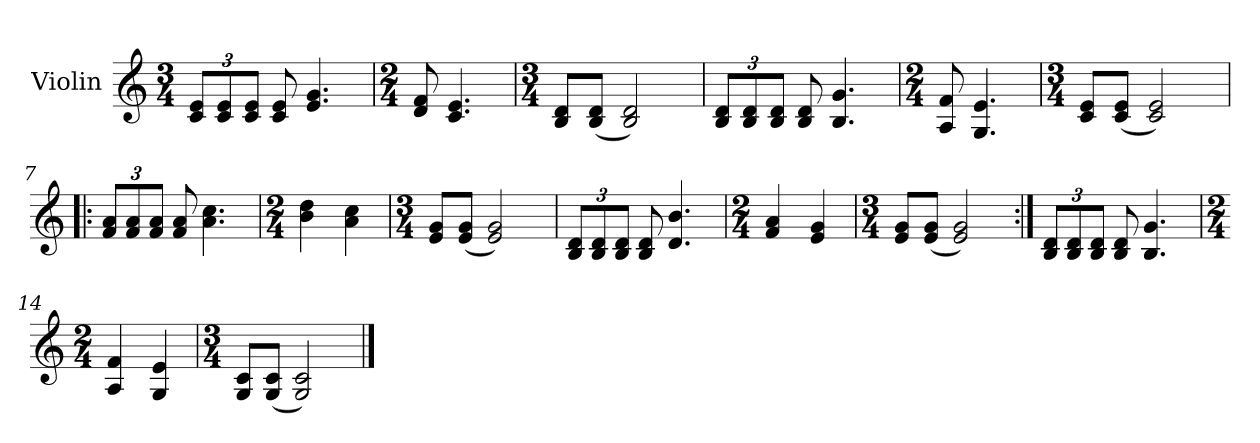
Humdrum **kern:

**kern
*part1
*staff1
*I"Violin
*I'Vln.
*stria5
*clefG2
*k[]
*M3/4
*MM80
=1
12e 12cL
12e 12c
12e 12cJ
8e 8c
4.e 4.g
=2
*M2/4
8d 8f
4.c 4.e
=3
*M3/4
8B 8dL
(8B 8dJ
2B 2d)
=4
12B 12dL
12B 12d
12B 12dJ
8B 8d
4.g 4.B
=5
*M2/4
8f 8A
4.e 4.G
=6
*M3/4
8c 8eL
(8c 8eJ
2e 2c)
=7!|:
12a 12fL
12a 12f
12a 12fJ
8a 8f
4.cc 4.a
=8
*M2/4
4dd 4b
4a 4cc
=9
*M3/4
8g 8eL
(8g 8eJ
2g 2e)
=10
12B 12dL
12B 12d
12B 12dJ
8B 8d
4.b 4.d
=11
*M2/4
4f 4a
4e 4g
=12
*M3/4
8g 8eL
(8g 8eJ
2g 2e)
=13:|!
12B 12dL
12B 12d
12B 12dJ
8B 8d
4.g 4.B
=14
*M2/4
4A 4f
4G 4e
=15
*M3/4
8G 8cL
(8G 8cJ
2G 2c)
==
*-
